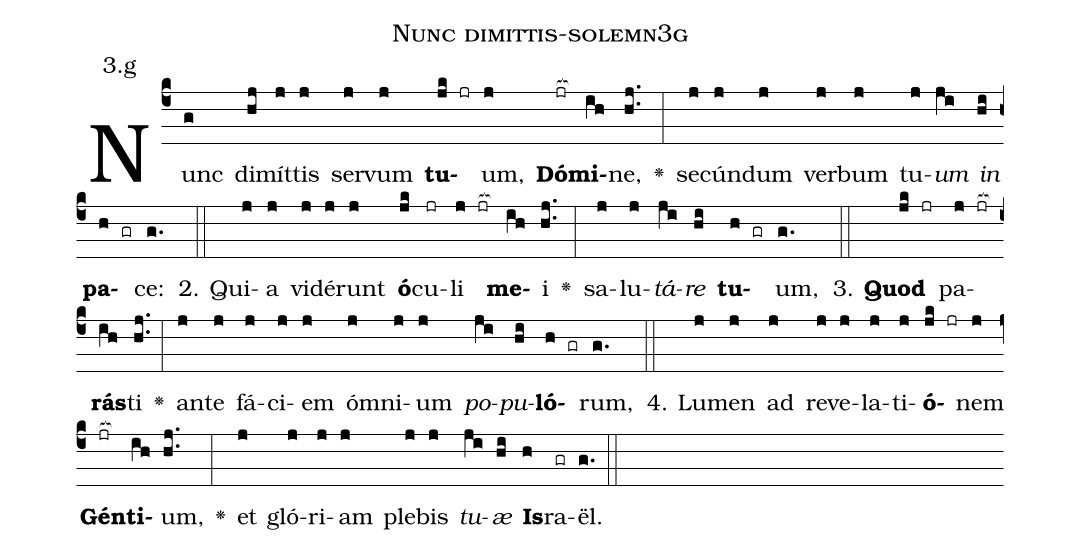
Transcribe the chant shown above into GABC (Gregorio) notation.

name: Nunc dimittis-solemn3g;
annotation: 3.g;
%%
(c4)Nunc(g) di(hj)mít(j)tis(j) ser(j)vum(j) <b>tu</b>(jk jr)um,(j) <b>Dó</b>(jr[ocb:1{])<b>mi</b>(ih[ocb:0}])ne,(hj..) <v>\greheightstar</v>(:) se(j)cún(j)dum(j) ver(j)bum(j) tu(j)<i>um</i>(ji) <i>in</i>(hi) <b>pa</b>(h gr)ce:(g.) (::)
2. Qui(j)a(j) vi(j)dé(j)runt(j) <b>ó</b>(jk)cu(jr)li(j jr[ocb:1{]) <b>me</b>(ih[ocb:0}])i(hj..) <v>\greheightstar</v>(:) sa(j)lu(j)<i>tá</i>(ji)<i>re</i>(hi) <b>tu</b>(h gr)um,(g.) (::)
3. <b>Quod</b>(jk jr) pa(j jr[ocb:1{])<b>rás</b>(ih[ocb:0}])ti(hj..) <v>\greheightstar</v>(:) an(j)te(j) fá(j)ci(j)em(j) óm(j)ni(j)um(j) <i>po</i>(ji)<i>pu</i>(hi)<b>ló</b>(h gr)rum,(g.) (::)
4. Lu(j)men(j) ad(j) re(j)ve(j)la(j)ti(j)<b>ó</b>(jk jr)nem(j) <b>Gén</b>(jr[ocb:1{])<b>ti</b>(ih[ocb:0}])um,(hj..) <v>\greheightstar</v>(:) et(j) gló(j)ri(j)am(j) ple(j)bis(j) <i>tu</i>(ji)<i>æ</i>(hi) <b>Is</b>(h)ra(gr)ël.(g.) (::)
